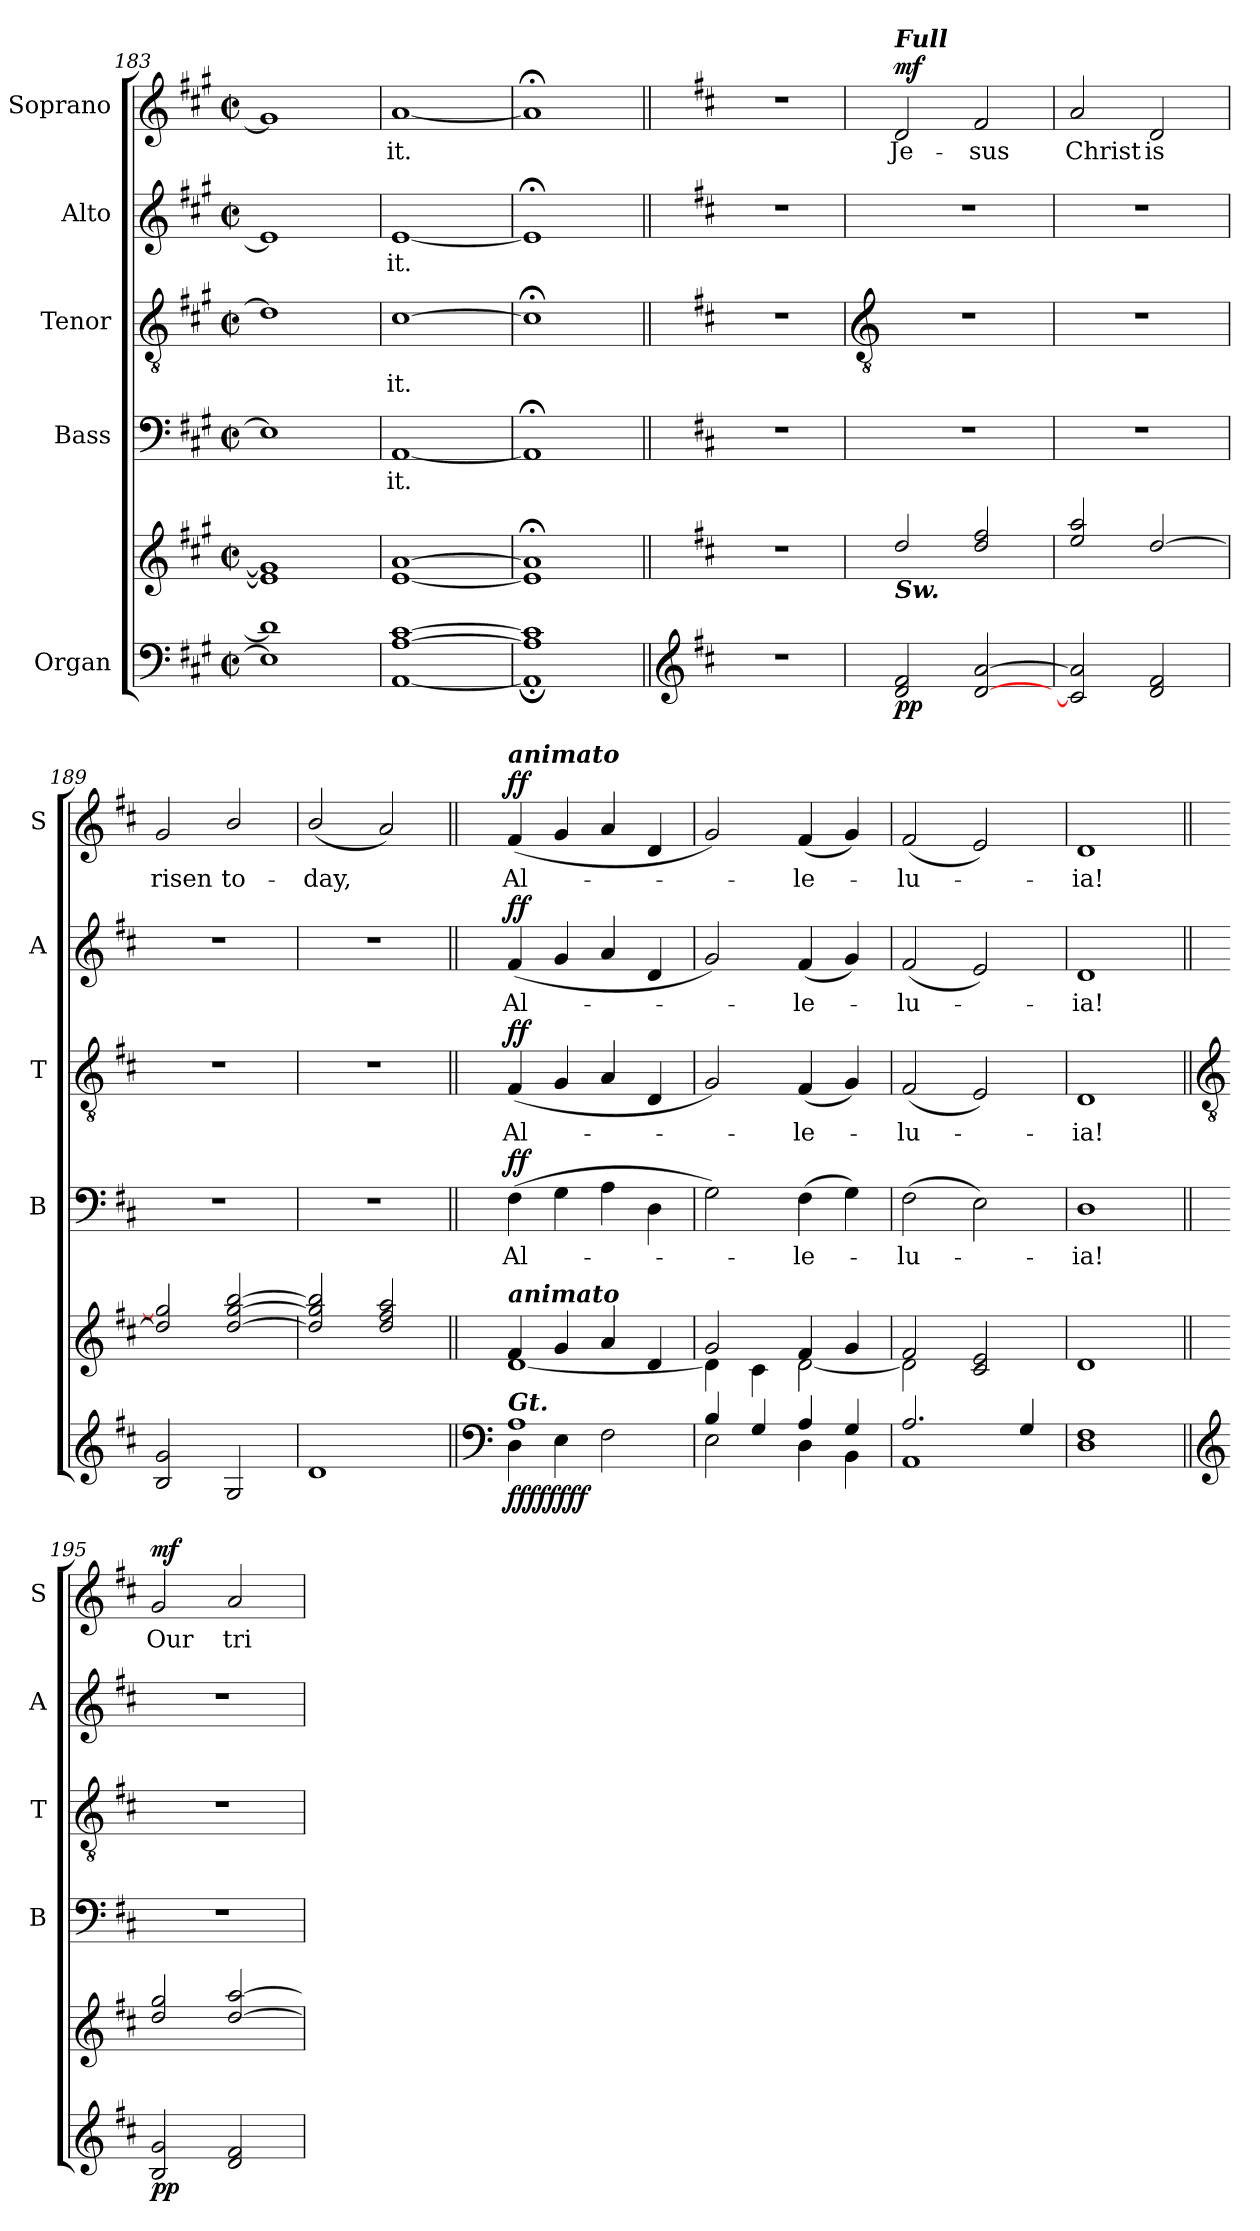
**kern	**kern	**dynam	**kern	**text	**dynam	**kern	**text	**dynam	**kern	**text	**dynam	**kern	**text	**dynam
*part5	*part5	*part5	*part4	*part4	*part4	*part3	*part3	*part3	*part2	*part2	*part2	*part1	*part1	*part1
*staff6	*staff5	*staff5/6	*staff4	*staff4	*staff4	*staff3	*staff3	*staff3	*staff2	*staff2	*staff2	*staff1	*staff1	*staff1
*I"Organ	*	*	*I"Bass	*	*	*I"Tenor	*	*	*I"Alto	*	*	*I"Soprano	*	*
*	*	*	*I'B	*	*	*I'T	*	*	*I'A	*	*	*I'S	*	*
*clefF4	*clefG2	*	*clefF4	*	*	*clefGv2	*	*	*clefG2	*	*	*clefG2	*	*
*k[f#c#g#]	*k[f#c#g#]	*	*k[f#c#g#]	*	*	*k[f#c#g#]	*	*	*k[f#c#g#]	*	*	*k[f#c#g#]	*	*
*A:	*A:	*	*A:	*	*	*A:	*	*	*A:	*	*	*A:	*	*
*M2/2	*M2/2	*	*M2/2	*	*	*M2/2	*	*	*M2/2	*	*	*M2/2	*	*
*met(c|)	*met(c|)	*	*met(c|)	*	*	*met(c|)	*	*	*met(c|)	*	*	*met(c|)	*	*
=183	=183	=183	=183	=183	=183	=183	=183	=183	=183	=183	=183	=183	=183	=183
*^	*	*	*	*	*	*	*	*	*	*	*	*	*	*
1d]	1E\]	1e] 1g#]	.	1E]	.	.	1d]	.	.	1e]	.	.	1g#]	.	.
=184	=184	=184	=184	=184	=184	=184	=184	=184	=184	=184	=184	=184	=184	=184	=184
!	!	!	!	!	!LO:LY:b	!	!	!LO:LY:b	!	!	!LO:LY:b	!	!	!LO:LY:b	!
[1A [1c#	[1AA\	[1e [1a	.	[1AA	it.	.	[1c#	it.	.	[1e	it.	.	[1a	it.	.
=185	=185	=185	=185	=185	=185	=185	=185	=185	=185	=185	=185	=185	=185	=185	=185
1A] 1c#]	1AA;\]	1e];< 1a];<	.	1AA;<]	.	.	1c#;<]	.	.	1e;<]	.	.	1a;<]	.	.
*v	*v	*	*	*	*	*	*	*	*	*	*	*	*	*	*
=186||	=186||	=186||	=186||	=186||	=186||	=186||	=186||	=186||	=186||	=186||	=186||	=186||	=186||	=186||
*clefG2	*	*	*	*	*	*	*	*	*	*	*	*	*	*
*k[f#c#]	*k[f#c#]	*	*k[f#c#]	*	*	*k[f#c#]	*	*	*k[f#c#]	*	*	*k[f#c#]	*	*
*D:	*D:	*	*D:	*	*	*D:	*	*	*D:	*	*	*D:	*	*
1r	1r	.	1r	.	.	1r	.	.	1r	.	.	1r	.	.
!!LO:LB:g=z
=187	=187	=187	=187	=187	=187	=187	=187	=187	=187	=187	=187	=187	=187	=187
*	*	*	*	*	*	*clefGv2	*	*	*	*	*	*	*	*
*	*MM160	*	*	*	*	*	*	*	*	*	*	*	*	*
*^	*^	*	*	*	*	*	*	*	*	*	*	*	*	*
!	!	!	!	!	!	!	!	!	!	!	!	!	!	!LO:TX:a:Bi:t=Full	!	!
!	!	!LO:TX:b:Bi:t=Sw.	!	!	!	!	!	!	!	!	!	!	!	!	!	!
!	!	!	!	!LO:DY:b=2	!	!	!	!	!	!	!	!	!	!	!LO:LY:b	!
!	!	!	!	!LO:DY:n=1:b	!	!	!	!	!	!	!	!	!	!	!	!LO:DY:b
2d 2f#	1ryy	2dd	1ryy	p p	1r	.	.	1r	.	.	1r	.	.	2d	Je-	mf
!	!	!	!	!	!	!	!	!	!	!	!	!	!	!	!LO:LY:b	!
[2d [2a	.	2dd 2ff#	.	.	.	.	.	.	.	.	.	.	.	2f#	-sus	.
=188	=188	=188	=188	=188	=188	=188	=188	=188	=188	=188	=188	=188	=188	=188	=188	=188
!	!	!	!	!	!	!	!	!	!	!	!	!	!	!	!LO:LY:b	!
2c#] 2a]	1ryy	2ee 2aa	1ryy	.	1r	.	.	1r	.	.	1r	.	.	2a	Christ	.
!	!	!	!	!	!	!	!	!	!	!	!	!	!	!	!LO:LY:b	!
2d 2f#	.	[2dd	.	.	.	.	.	.	.	.	.	.	.	2d	is	.
=189	=189	=189	=189	=189	=189	=189	=189	=189	=189	=189	=189	=189	=189	=189	=189	=189
!	!	!	!	!	!	!	!	!	!	!	!	!	!	!	!LO:LY:b	!
2B 2g	1ryy	2dd] 2gg]	1ryy	.	1r	.	.	1r	.	.	1r	.	.	2g	risen	.
!	!	!	!	!	!	!	!	!	!	!	!	!	!	!	!LO:LY:b	!
2G	.	[2dd [2gg [2bb	.	.	.	.	.	.	.	.	.	.	.	2b/	to-	.
=190	=190	=190	=190	=190	=190	=190	=190	=190	=190	=190	=190	=190	=190	=190	=190	=190
!	!	!	!	!	!	!	!	!	!	!	!	!	!	!	!LO:LY:b	!
1d	1ryy	2dd] 2gg] 2bb]	1ryy	.	1r	.	.	1r	.	.	1r	.	.	(<2b/	-day,	.
.	.	2dd 2ff# 2aa	.	.	.	.	.	.	.	.	.	.	.	2a)	.	.
=191||	=191||	=191||	=191||	=191||	=191||	=191||	=191||	=191||	=191||	=191||	=191||	=191||	=191||	=191||	=191||	=191||
*clefF4	*	*	*	*	*	*	*	*	*	*	*	*	*	*	*	*
!	!	!	!	!	!	!	!	!	!	!	!	!	!	!LO:TX:a:Bi:t=animato	!	!
!	!	!LO:TX:a:Bi:t=animato	!	!	!	!	!	!	!	!	!	!	!	!	!	!
!LO:TX:a:Bi:t=Gt.	!	!	!	!	!	!	!	!	!	!	!	!	!	!	!	!
!	!	!	!	!LO:DY:b=2	!	!LO:LY:b	!	!	!LO:LY:b	!	!	!LO:LY:b	!	!	!LO:LY:b	!
!	!	!	!	!LO:DY:n=1:b=2	!	!	!	!	!	!	!	!	!	!	!	!
!	!	!	!	!LO:DY:n=2:b	!	!	!	!	!	!	!	!	!	!	!	!
!	!	!	!	!LO:DY:n=3:b	!	!	!LO:DY:b	!	!	!LO:DY:b	!	!	!LO:DY:b	!	!	!LO:DY:b
1A	4D\	4f#	[1d\	ff ff ff ff	(>4F#	Al-	ff	(<4F#	Al-	ff	(<4f#	Al-	ff	(<4f#	Al-	ff
.	4E\	4g	.	.	4G	.	.	4G	.	.	4g	.	.	4g	.	.
.	2F#\	4a	.	.	4A	.	.	4A	.	.	4a	.	.	4a	.	.
.	.	4d	.	.	4D	.	.	4D	.	.	4d	.	.	4d	.	.
=192	=192	=192	=192	=192	=192	=192	=192	=192	=192	=192	=192	=192	=192	=192	=192	=192
4B	2E\	2g	4d\]	.	2G)	.	.	2G)	.	.	2g)	.	.	2g)	.	.
4G	.	.	4c#\	.	.	.	.	.	.	.	.	.	.	.	.	.
!	!	!	!	!	!	!LO:LY:b	!	!	!LO:LY:b	!	!	!LO:LY:b	!	!	!LO:LY:b	!
4A	4D\	4f#	[2d\	.	(>4F#	le-	.	(<4F#	le-	.	(<4f#	le-	.	(<4f#	le-	.
4G	4BB\	4g	.	.	4G)	.	.	4G)	.	.	4g)	.	.	4g)	.	.
=193	=193	=193	=193	=193	=193	=193	=193	=193	=193	=193	=193	=193	=193	=193	=193	=193
!	!	!	!	!	!	!LO:LY:b	!	!	!LO:LY:b	!	!	!LO:LY:b	!	!	!LO:LY:b	!
2.A	1AA\	2f#	2d\]	.	(>2F#	lu-	.	(<2F#	lu-	.	(<2f#	lu-	.	(<2f#	lu-	.
.	.	2c# 2e	2ryy	.	2E)	.	.	2E)	.	.	2e)	.	.	2e)	.	.
4G	.	.	.	.	.	.	.	.	.	.	.	.	.	.	.	.
=194	=194	=194	=194	=194	=194	=194	=194	=194	=194	=194	=194	=194	=194	=194	=194	=194
!	!	!	!	!	!	!LO:LY:b	!	!	!LO:LY:b	!	!	!LO:LY:b	!	!	!LO:LY:b	!
1F#	1D\	1d	1ryy	.	1D	ia!	.	1D	ia!	.	1d	ia!	.	1d	ia!	.
!!LO:LB:g=z
=195||	=195||	=195||	=195||	=195||	=195||	=195||	=195||	=195||	=195||	=195||	=195||	=195||	=195||	=195||	=195||	=195||
*clefG2	*	*	*	*	*	*	*	*clefGv2	*	*	*	*	*	*	*	*
!	!	!	!	!LO:DY:b=2	!	!	!	!	!	!	!	!	!	!	!LO:LY:b	!
!	!	!	!	!LO:DY:n=1:b	!	!	!	!	!	!	!	!	!	!	!	!LO:DY:b
2B/ 2g/	1ryy	2dd 2gg	1ryy	p p	1r	.	.	1r	.	.	1r	.	.	2g	Our	mf
!	!	!	!	!	!	!	!	!	!	!	!	!	!	!	!LO:LY:b	!
2d/ 2f#/	.	[2dd [2aa	.	.	.	.	.	.	.	.	.	.	.	2a	tri-	.
*v	*v	*	*	*	*	*	*	*	*	*	*	*	*	*	*	*
*	*v	*v	*	*	*	*	*	*	*	*	*	*	*	*	*
=	=	=	=	=	=	=	=	=	=	=	=	=	=	=
*-	*-	*-	*-	*-	*-	*-	*-	*-	*-	*-	*-	*-	*-	*-
